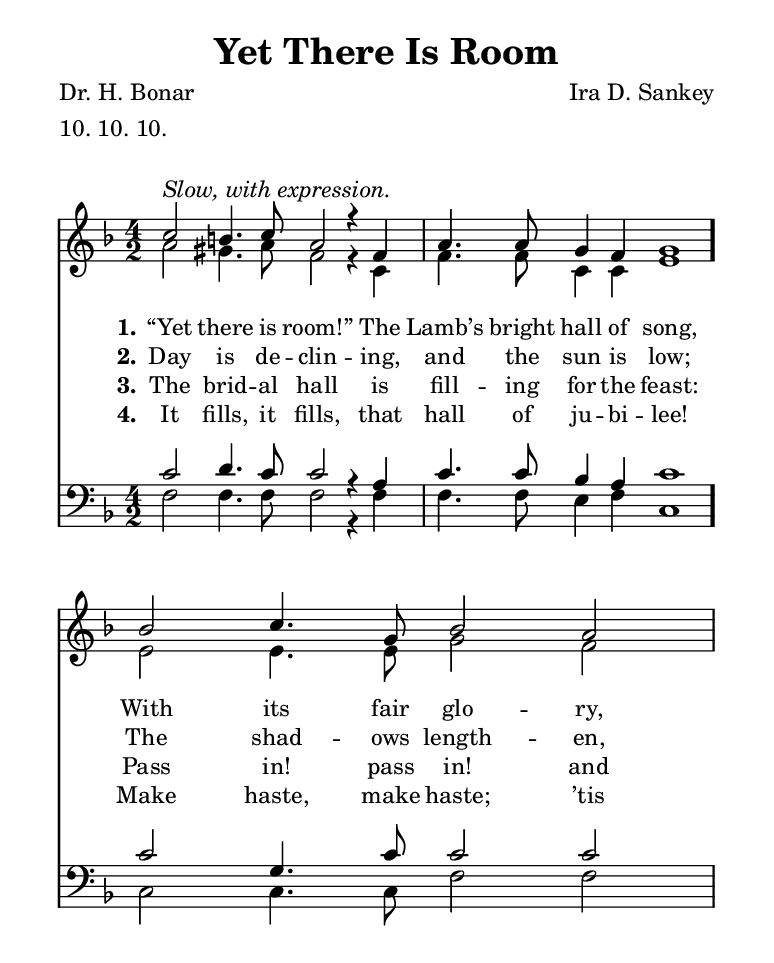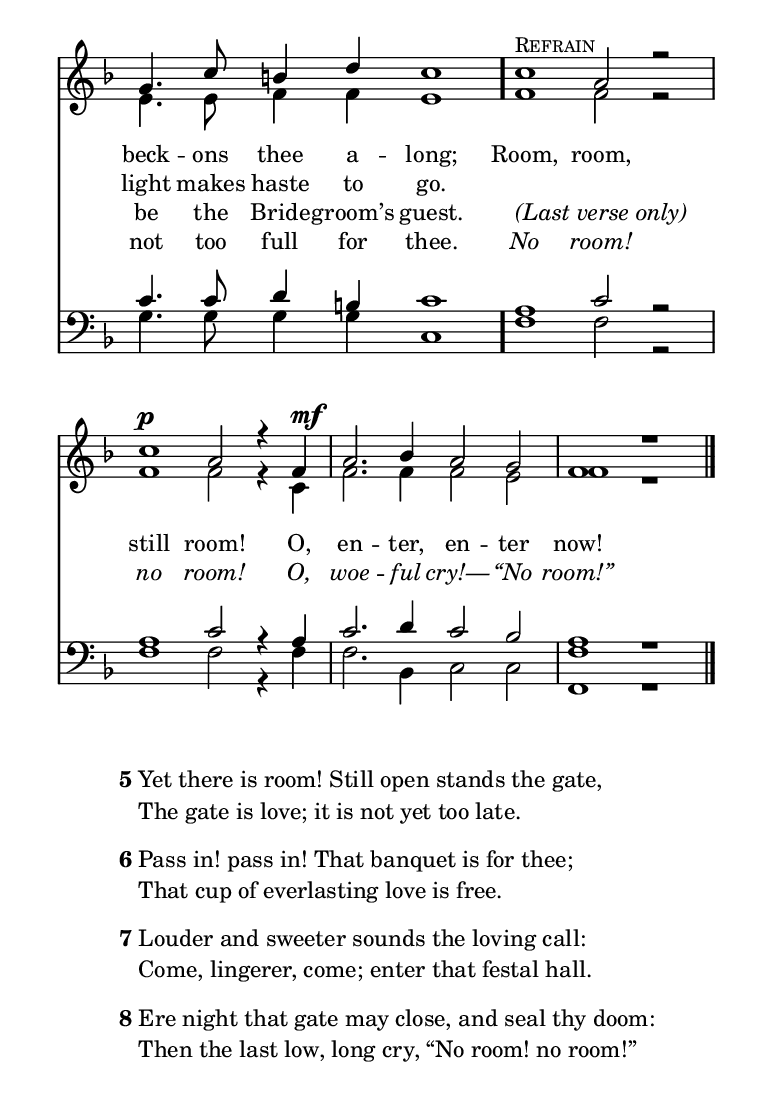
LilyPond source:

\include "common/global.ily"
\paper {
  \include "common/paper.ily"
  ragged-bottom = ##t
  ragged-last-bottom = ##t
  systems-per-page = ##f
  %page-count = ##f
}

\header{
  hymnnumber = "32"
  title = "Yet There Is Room"
  tunename = ""
  meter = "10. 10. 10."
  poet = "Dr. H. Bonar"
  composer = "Ira D. Sankey"
  %copyright = ""
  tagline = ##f
}

% for fermata in MIDI
ta = { \tempo 2=72 }
tb = { \tempo 2=36 }

patternAA = { c2 c4. c8 c2 c4 c4 | c4. c8 c4 c4 c1 }
patternAB = { c2 c4. c8 c2 c2    | c4. c8 c4 c4 c1 }

patternBA = { c1 c2 c2 | c1 c2 c4 c4 | c2. c4 c2 c2 | c1 c1 }

global = {
  \include "common/overrides.ily"
  \override Staff.TimeSignature.style = #'()
  \time 4/2
  \override Score.MetronomeMark.transparent = ##t % hide all fermata changes too
  \ta
  \key f \major
  %\partial 4
  \autoBeamOff
}

notesSoprano = {
\global
\relative c'' {

  % XXX too much vspace
  << s^\markup { \italic "Slow, with expression." }
  \changePitch \patternAA { c b c a r f | a a g f g } >>
  \changePitch \patternAB { bes c g bes a | g c b d c }

  << s^\markup { \small \caps "Refrain" }
  \changePitch \patternBA { c a r | c^\markup { \dynamic p } a r f^\markup { \dynamic mf } | a bes a g | f r } >>

  \bar "|."

}
}

notesAlto = {
\global
\relative e' {

  \changePitch \patternAA { a gis a f r c | f f c c e  }
  \changePitch \patternAB { e e e g f | e e f f e }

  \changePitch \patternBA { f f r | f f r c | f f f e | f r }

}
}

notesTenor = {
\global
\relative a {

  \changePitch \patternAA { c d c c r a | c c bes a c }
  \changePitch \patternAB { c g c c c | c c d b c }

  \changePitch \patternBA { a c r | a c r a | c d c bes | a r }

}
}

notesBass = {
\global
\relative f {

  \changePitch \patternAA { f f f f r f | f f e f c }
  \changePitch \patternAB { c c c f f | g g g g c, }

  \changePitch \patternBA { f f r | f f r f | f bes, c c | < f f, > r }

}
}

Refrain = \lyricmode {

Room, room, still room! O, en -- ter, en -- ter now!

}

RefrainH = \lyricmode {

 { \italicsOn }
No room! no room! O, woe -- ful cry!— “No room!”
 { \italicsOff }

}

wordsA = \lyricmode {
\set stanza = "1."

“Yet there is room!” The Lamb’s bright hall of song, \bar "."
With its fair glo -- ry, beck -- ons thee a -- long; \bar "."

\Refrain

}

wordsB = \lyricmode {
\set stanza = "2."

Day is de -- clin -- ing, and the sun is low;
The shad -- ows length -- en, light makes haste to go.

}

wordsC = \lyricmode {
\set stanza = "3."

The brid -- al hall is fill -- ing for the feast:
Pass in! pass in! and be the Bride -- groom’s guest.
%{HIDE>%} { \skip 4 \markup { \italic "(Last verse only)" } } %{<HIDE%}

}

wordsD = \lyricmode {
\set stanza = "4."

It fills, it fills, that hall of ju -- bi -- lee!
Make haste, make haste; ’tis not too full for thee.

\RefrainH

}

wordsE = \markuplist {

\line { Yet there is room! Still open stands the gate, }
\line { The gate is love; it is not yet too late.      }

}

wordsF = \markuplist {

\line { Pass in! pass in! That banquet is for thee; }
\line { That cup of everlasting love is free.       }

}

wordsG = \markuplist {

\line { Louder and sweeter sounds the loving call:    }
\line { Come, lingerer, come; enter that festal hall. }

}

wordsH = \markuplist {

\line { Ere night that gate may close, and seal thy doom: } 
\line { Then the last low, long cry, “No room! no room!”  } % XXX original does not have closing quote

}

\score {
  \context ChoirStaff <<
    \context Staff = upper <<
      \set ChoirStaff.systemStartDelimiter = #'SystemStartBar
      \context Voice  = sopranos { \voiceOne << \notesSoprano >> }
      \context Voice  = altos { \voiceTwo << \notesAlto >> }
      \context Lyrics = one   \lyricsto sopranos \wordsA
      \context Lyrics = two   \lyricsto sopranos \wordsB
      \context Lyrics = three \lyricsto sopranos \wordsC
      \context Lyrics = four  \lyricsto sopranos \wordsD
      %\context Lyrics = five  \lyricsto sopranos \wordsE
    >>
    \context Staff = men <<
      \clef bass
      \context Voice  = tenors { \voiceOne << \notesTenor >> }
      \context Voice  = basses { \voiceTwo << \notesBass >> }
    >>
  >>
  \layout {
    \include "common/layout.ily"
  }
  \midi{
    \include "common/midi.ily"
  }
}

\markup { \fill-line { \column {
  \line{ \bold 5 \column { \wordsE } } \combine \null \vspace #0.4
  \line{ \bold 6 \column { \wordsF } } \combine \null \vspace #0.4
  \line{ \bold 7 \column { \wordsG } } \combine \null \vspace #0.4
  \line{ \bold 8 \column { \wordsH } } %\combine \null \vspace #0.4
} } }


\version "2.18.0"  % necessary for upgrading to future LilyPond versions.

% vi:set et ts=2 sw=2 ai nocindent syntax=lilypond
